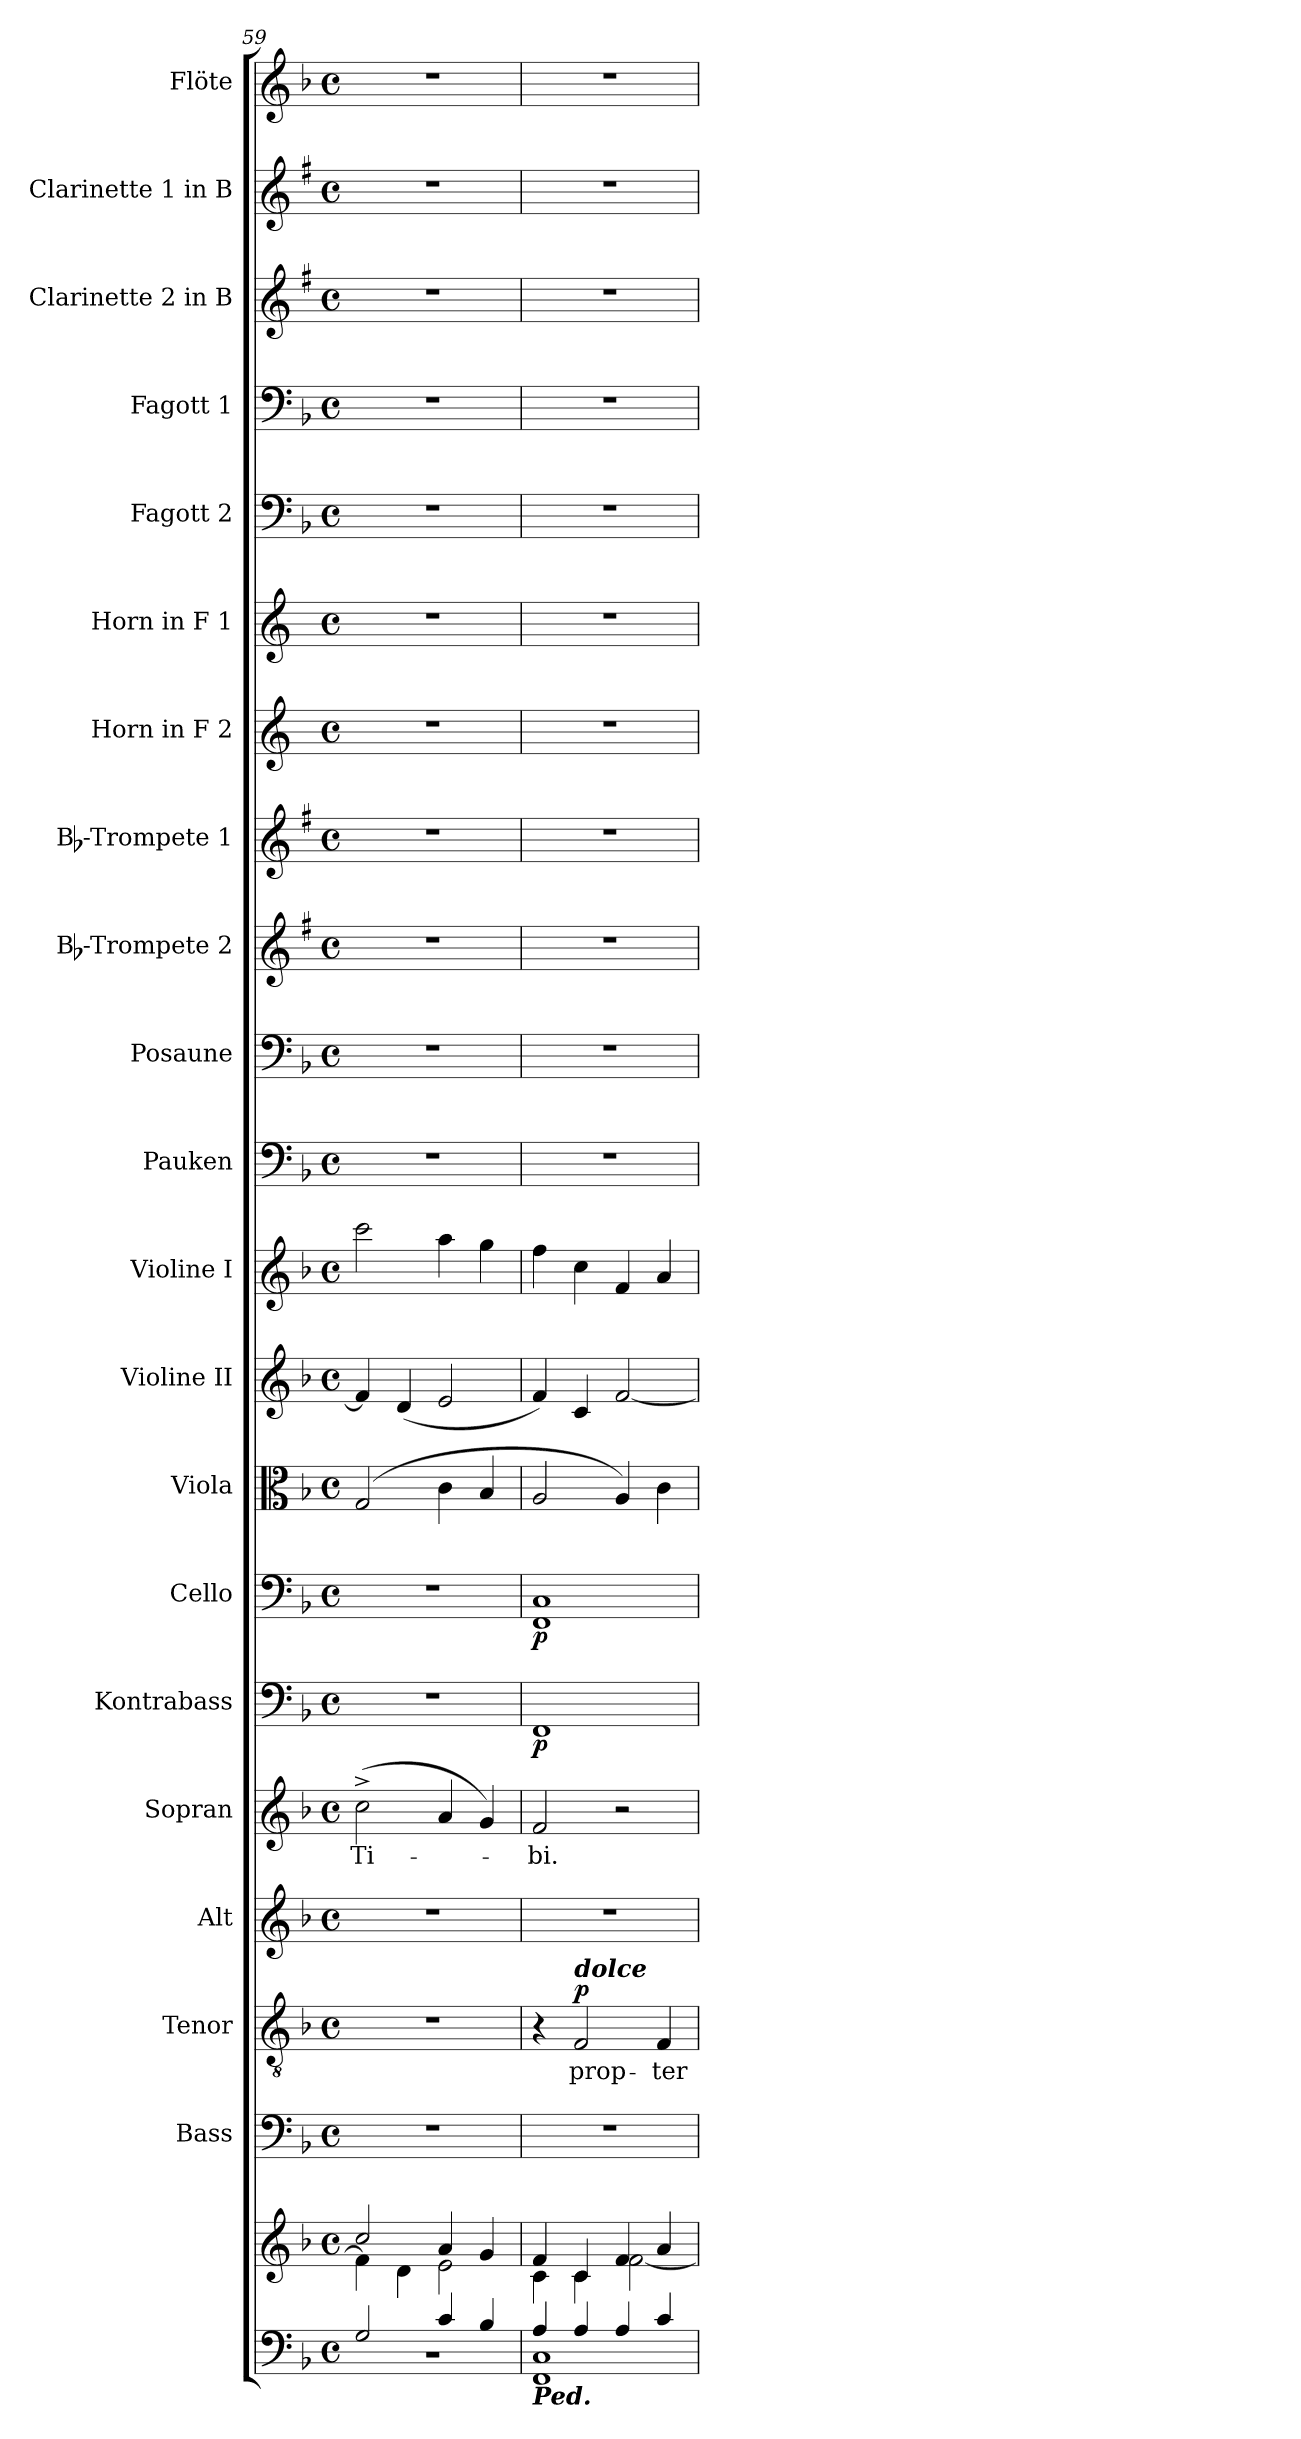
**kern	**kern	**kern	**kern	**text	**dynam	**kern	**kern	**text	**kern	**dynam	**kern	**dynam	**kern	**kern	**kern	**kern	**kern	**kern	**kern	**kern	**kern	**kern	**kern	**kern	**kern	**kern
*part21	*part21	*part20	*part19	*part19	*part19	*part18	*part17	*part17	*part16	*part16	*part15	*part15	*part14	*part13	*part12	*part11	*part10	*part9	*part8	*part7	*part6	*part5	*part4	*part3	*part2	*part1
*staff22	*staff21	*staff20	*staff19	*staff19	*staff19	*staff18	*staff17	*staff17	*staff16	*staff16	*staff15	*staff15	*staff14	*staff13	*staff12	*staff11	*staff10	*staff9	*staff8	*staff7	*staff6	*staff5	*staff4	*staff3	*staff2	*staff1
*	*	*I"Bass	*I"Tenor	*	*	*I"Alt	*I"Sopran	*	*I"Kontrabass	*	*I"Cello	*	*I"Viola	*I"Violine II	*I"Violine I	*I"Pauken	*I"Posaune	*I"Bb-Trompete 2	*I"Bb-Trompete 1	*I"Horn in F 2	*I"Horn in F 1	*I"Fagott 2	*I"Fagott 1	*I"Clarinette 2 in B	*I"Clarinette 1 in B	*I"Flöte
*	*	*I'B.	*I'T.	*	*	*I'A.	*I'S.	*	*I'Kb.	*	*	*	*I'Vla.	*I'Vl. II	*I'Vl. I	*I'Pk.	*I'Pos.	*I'Bb Trp. 2	*I'Bb Trp. 1	*	*	*I'Fg. 2	*I'Fg. 1	*I'Clar. 2	*I'Clar.1	*I'Fl.
*clefF4	*clefG2	*clefF4	*clefGv2	*	*	*clefG2	*clefG2	*	*clefF4	*	*clefF4	*	*clefC3	*clefG2	*clefG2	*clefF4	*clefF4	*clefG2	*clefG2	*clefG2	*clefG2	*clefF4	*clefF4	*clefG2	*clefG2	*clefG2
*	*	*	*	*	*	*	*	*	*ITrd7c12	*	*	*	*	*	*	*	*	*ITrd1c2	*ITrd1c2	*ITrd4c7	*ITrd4c7	*	*	*ITrd1c2	*ITrd1c2	*
*k[b-]	*k[b-]	*k[b-]	*k[b-]	*	*	*k[b-]	*k[b-]	*	*k[b-]	*	*k[b-]	*	*k[b-]	*k[b-]	*k[b-]	*k[b-]	*k[b-]	*k[b-]	*k[b-]	*k[b-]	*k[b-]	*k[b-]	*k[b-]	*k[b-]	*k[b-]	*k[b-]
*F:	*F:	*F:	*F:	*	*	*F:	*F:	*	*F:	*	*F:	*	*F:	*F:	*F:	*F:	*F:	*F:	*F:	*F:	*F:	*F:	*F:	*F:	*F:	*F:
*M4/4	*M4/4	*M4/4	*M4/4	*	*	*M4/4	*M4/4	*	*M4/4	*	*M4/4	*	*M4/4	*M4/4	*M4/4	*M4/4	*M4/4	*M4/4	*M4/4	*M4/4	*M4/4	*M4/4	*M4/4	*M4/4	*M4/4	*M4/4
*met(c)	*met(c)	*met(c)	*met(c)	*	*	*met(c)	*met(c)	*	*met(c)	*	*met(c)	*	*met(c)	*met(c)	*met(c)	*met(c)	*met(c)	*met(c)	*met(c)	*met(c)	*met(c)	*met(c)	*met(c)	*met(c)	*met(c)	*met(c)
=59	=59	=59	=59	=59	=59	=59	=59	=59	=59	=59	=59	=59	=59	=59	=59	=59	=59	=59	=59	=59	=59	=59	=59	=59	=59	=59
*^	*^	*	*	*	*	*	*	*	*	*	*	*	*	*	*	*	*	*	*	*	*	*	*	*	*	*
!	!	!	!	!	!	!	!	!	!	!LO:LY:b	!	!	!	!	!	!	!	!	!	!	!	!	!	!	!	!	!	!
2G/	1r	2cc/	4f\]	1r	1r	.	.	1r	(>2cc^>\	Ti-	1r	.	1r	.	(2G/	4f/]	2ccc\	1r	1r	1r	1r	1r	1r	1r	1r	1r	1r	1r
.	.	.	4d\	.	.	.	.	.	.	.	.	.	.	.	.	(<4d/	.	.	.	.	.	.	.	.	.	.	.	.
4c/	.	4a/	2e\	.	.	.	.	.	4a/	.	.	.	.	.	4c\	2e/	4aa\	.	.	.	.	.	.	.	.	.	.	.
4B-/	.	4g/	.	.	.	.	.	.	4g/)	.	.	.	.	.	4B-/	.	4gg\	.	.	.	.	.	.	.	.	.	.	.
=60	=60	=60	=60	=60	=60	=60	=60	=60	=60	=60	=60	=60	=60	=60	=60	=60	=60	=60	=60	=60	=60	=60	=60	=60	=60	=60	=60	=60
!LO:TX:b:Bi:t=Ped.	!	!	!	!	!	!	!	!	!	!	!	!	!	!	!	!	!	!	!	!	!	!	!	!	!	!	!	!
!	!	!	!	!	!	!	!	!	!	!LO:LY:b	!	!LO:DY:b	!	!LO:DY:b	!	!	!	!	!	!	!	!	!	!	!	!	!	!
4A/	1FF 1C	4f/	4c\	1r	4r	.	.	1r	2f/	-bi.	1FFF	p	1FF 1C	p	2A/	4f/)	4ff\	1r	1r	1r	1r	1r	1r	1r	1r	1r	1r	1r
!	!	!	!	!	!LO:TX:a:Bi:t=dolce	!	!	!	!	!	!	!	!	!	!	!	!	!	!	!	!	!	!	!	!	!	!	!
!	!	!	!	!	!	!LO:LY:b	!LO:DY:a	!	!	!	!	!	!	!	!	!	!	!	!	!	!	!	!	!	!	!	!	!
4A/	.	4c/	4c\	.	2F/	prop-	p	.	.	.	.	.	.	.	.	4c/	4cc\	.	.	.	.	.	.	.	.	.	.	.
4A/	.	4f/	[<2f\	.	.	.	.	.	2r	.	.	.	.	.	4A/)	[2f/	4f/	.	.	.	.	.	.	.	.	.	.	.
!	!	!	!	!	!	!LO:LY:b	!	!	!	!	!	!	!	!	!	!	!	!	!	!	!	!	!	!	!	!	!	!
4c/	.	4a/	.	.	4F/	-ter	.	.	.	.	.	.	.	.	4c\	.	4a/	.	.	.	.	.	.	.	.	.	.	.
*v	*v	*	*	*	*	*	*	*	*	*	*	*	*	*	*	*	*	*	*	*	*	*	*	*	*	*	*	*
*	*v	*v	*	*	*	*	*	*	*	*	*	*	*	*	*	*	*	*	*	*	*	*	*	*	*	*	*
=	=	=	=	=	=	=	=	=	=	=	=	=	=	=	=	=	=	=	=	=	=	=	=	=	=	=
*-	*-	*-	*-	*-	*-	*-	*-	*-	*-	*-	*-	*-	*-	*-	*-	*-	*-	*-	*-	*-	*-	*-	*-	*-	*-	*-
